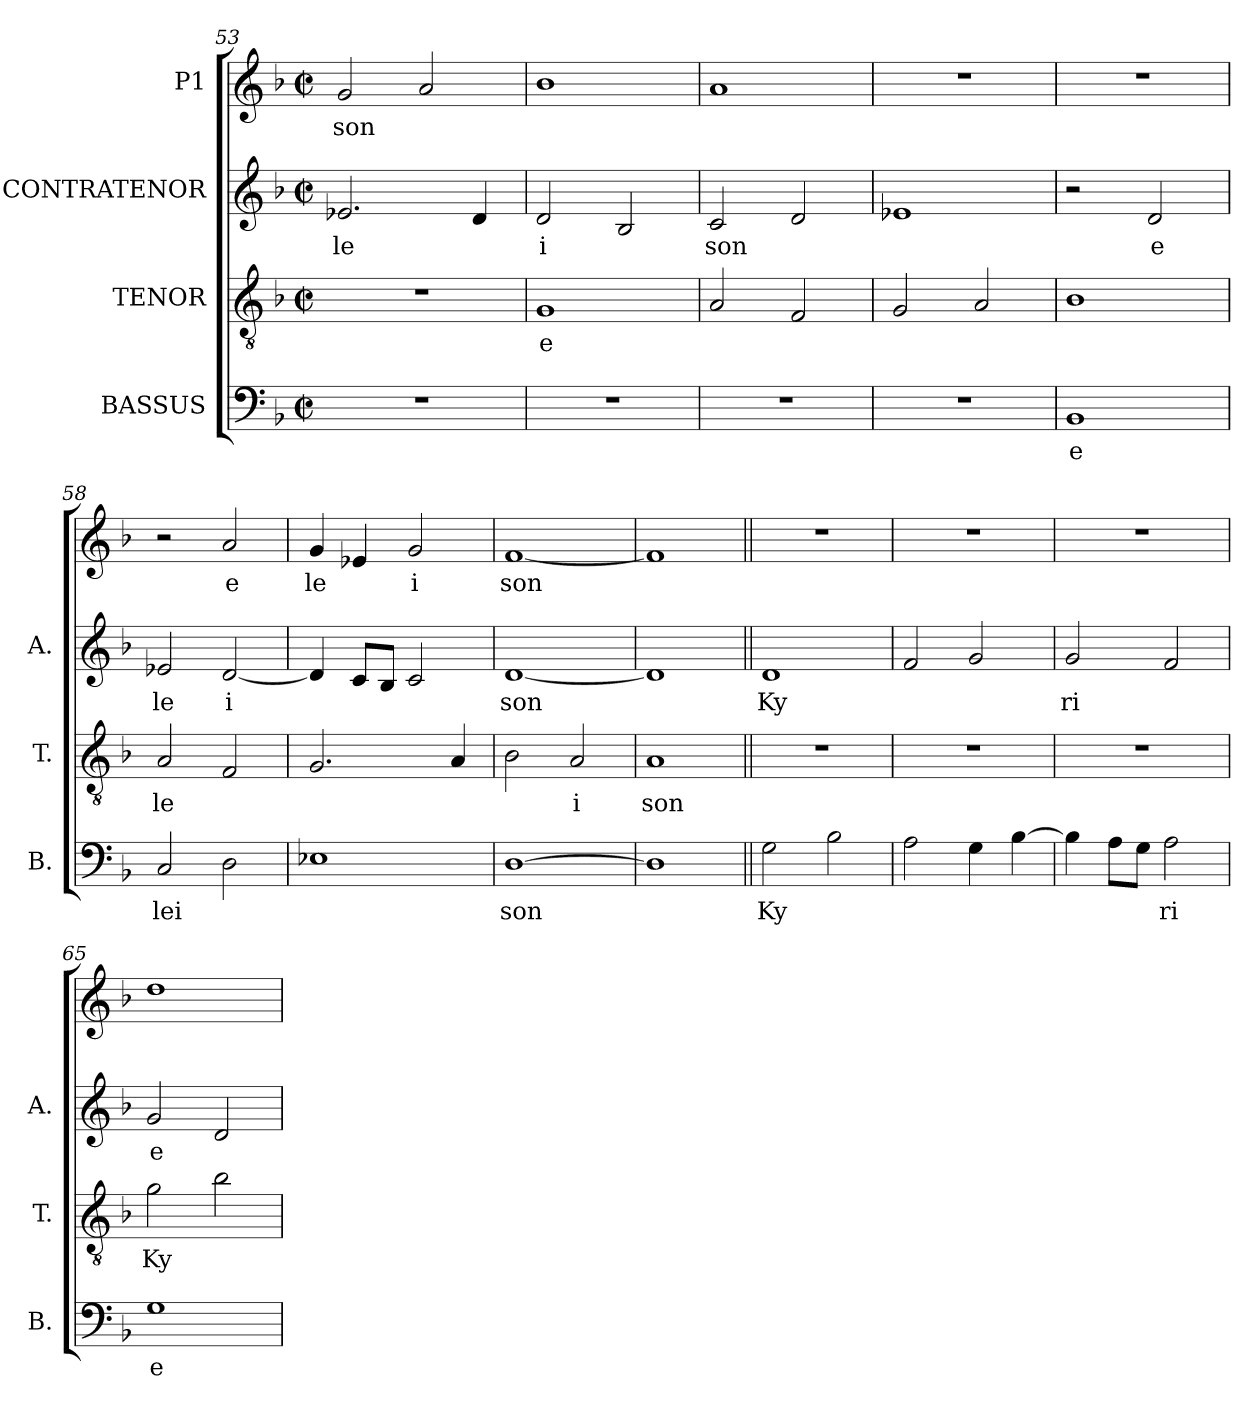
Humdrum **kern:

**kern	**text	**kern	**text	**kern	**text	**kern	**text
*part4	*part4	*part3	*part3	*part2	*part2	*part1	*part1
*staff4	*staff4	*staff3	*staff3	*staff2	*staff2	*staff1	*staff1
*I"BASSUS	*	*I"TENOR	*	*I"CONTRATENOR	*	*I"P1	*
*I'B.	*	*I'T.	*	*I'A.	*	*	*
!!LO:LB:g=z
*clefF4	*	*clefGv2	*	*clefG2	*	*clefG2	*
*	*	*ITrd7c12	*	*	*	*	*
*k[b-]	*	*k[b-]	*	*k[b-]	*	*k[b-]	*
*F:	*	*F:	*	*F:	*	*F:	*
*M2/2	*	*M2/2	*	*M2/2	*	*M2/2	*
*met(c|)	*	*met(c|)	*	*met(c|)	*	*met(c|)	*
=53	=53	=53	=53	=53	=53	=53	=53
!	!	!	!	!	!LO:LY:b:color=#000000	!	!
!	!	!	!	!	!	!	!LO:LY:b:color=#000000
1r	.	1r	.	2.e-Xi/	le	2gi/	son
.	.	.	.	.	.	2ai/	.
.	.	.	.	4di/	.	.	.
=54	=54	=54	=54	=54	=54	=54	=54
!	!	!	!LO:LY:b:color=#000000	!	!	!	!
!	!	!	!	!	!LO:LY:b:color=#000000	!	!
1r	.	1GGi	e	2di/	i	1b-i	.
.	.	.	.	2B-i/	.	.	.
=55	=55	=55	=55	=55	=55	=55	=55
!	!	!	!	!	!LO:LY:b:color=#000000	!	!
1r	.	2AAi/	.	2ci/	son	1ai	.
.	.	2FFi/	.	2di/	.	.	.
=56	=56	=56	=56	=56	=56	=56	=56
1r	.	2GGi/	.	1e-Xi	.	1r	.
.	.	2AAi/	.	.	.	.	.
=57	=57	=57	=57	=57	=57	=57	=57
!	!LO:LY:b:color=#000000	!	!	!	!	!	!
1BB-i	e	1BB-i	.	2r	.	1r	.
!	!	!	!	!	!LO:LY:b:color=#000000	!	!
.	.	.	.	2di/	e	.	.
=58	=58	=58	=58	=58	=58	=58	=58
!	!LO:LY:b:color=#000000	!	!	!	!	!	!
!	!	!	!LO:LY:b:color=#000000	!	!	!	!
!	!	!	!	!	!LO:LY:b:color=#000000	!	!
2Ci/	lei	2AAi/	le	2e-Xi/	le	2r	.
!	!	!	!	!	!LO:LY:b:color=#000000	!	!
!	!	!	!	!	!	!	!LO:LY:b:color=#000000
2Di\	.	2FFi/	.	[2di/	i	2ai/	e
=59	=59	=59	=59	=59	=59	=59	=59
!	!	!	!	!	!	!	!LO:LY:b:color=#000000
1E-Xi	.	2.GGi/	.	4di/]	.	4gi/	le
.	.	.	.	8ci/L	.	4e-Xi/	.
.	.	.	.	8B-i/J	.	.	.
!	!	!	!	!	!	!	!LO:LY:b:color=#000000
.	.	.	.	2ci/	.	2gi/	i
.	.	4AAi/	.	.	.	.	.
!!LO:PB:g=z
=60	=60	=60	=60	=60	=60	=60	=60
!	!LO:LY:b:color=#000000	!	!	!	!	!	!
!	!	!	!	!	!LO:LY:b:color=#000000	!	!
!	!	!	!	!	!	!	!LO:LY:b:color=#000000
[1Di	son	2BB-i\	.	[1di	son	[1fi	son
!	!	!	!LO:LY:b:color=#000000	!	!	!	!
.	.	2AAi/	i	.	.	.	.
=61	=61	=61	=61	=61	=61	=61	=61
!	!	!	!LO:LY:b:color=#000000	!	!	!	!
1Di]	.	1AAi	son	1di]	.	1fi]	.
=62||	=62||	=62||	=62||	=62||	=62||	=62||	=62||
!	!LO:LY:b:color=#000000	!	!	!	!	!	!
!	!	!	!	!	!LO:LY:b:color=#000000	!	!
2Gi\	Ky	1r	.	1di	Ky	1r	.
2B-i\	.	.	.	.	.	.	.
=63	=63	=63	=63	=63	=63	=63	=63
2Ai\	.	1r	.	2fi/	.	1r	.
4Gi\	.	.	.	2gi/	.	.	.
[4B-i\	.	.	.	.	.	.	.
=64	=64	=64	=64	=64	=64	=64	=64
!	!	!	!	!	!LO:LY:b:color=#000000	!	!
4B-i\]	.	1r	.	2gi/	ri	1r	.
8Ai\L	.	.	.	.	.	.	.
8Gi\J	.	.	.	.	.	.	.
!	!LO:LY:b:color=#000000	!	!	!	!	!	!
2Ai\	ri	.	.	2fi/	.	.	.
=65	=65	=65	=65	=65	=65	=65	=65
!	!LO:LY:b:color=#000000	!	!	!	!	!	!
!	!	!	!LO:LY:b:color=#000000	!	!	!	!
!	!	!	!	!	!LO:LY:b:color=#000000	!	!
1Gi	e	2Gi\	Ky	2gi/	e	1ddi	.
.	.	2B-i\	.	2di/	.	.	.
=	=	=	=	=	=	=	=
*-	*-	*-	*-	*-	*-	*-	*-
